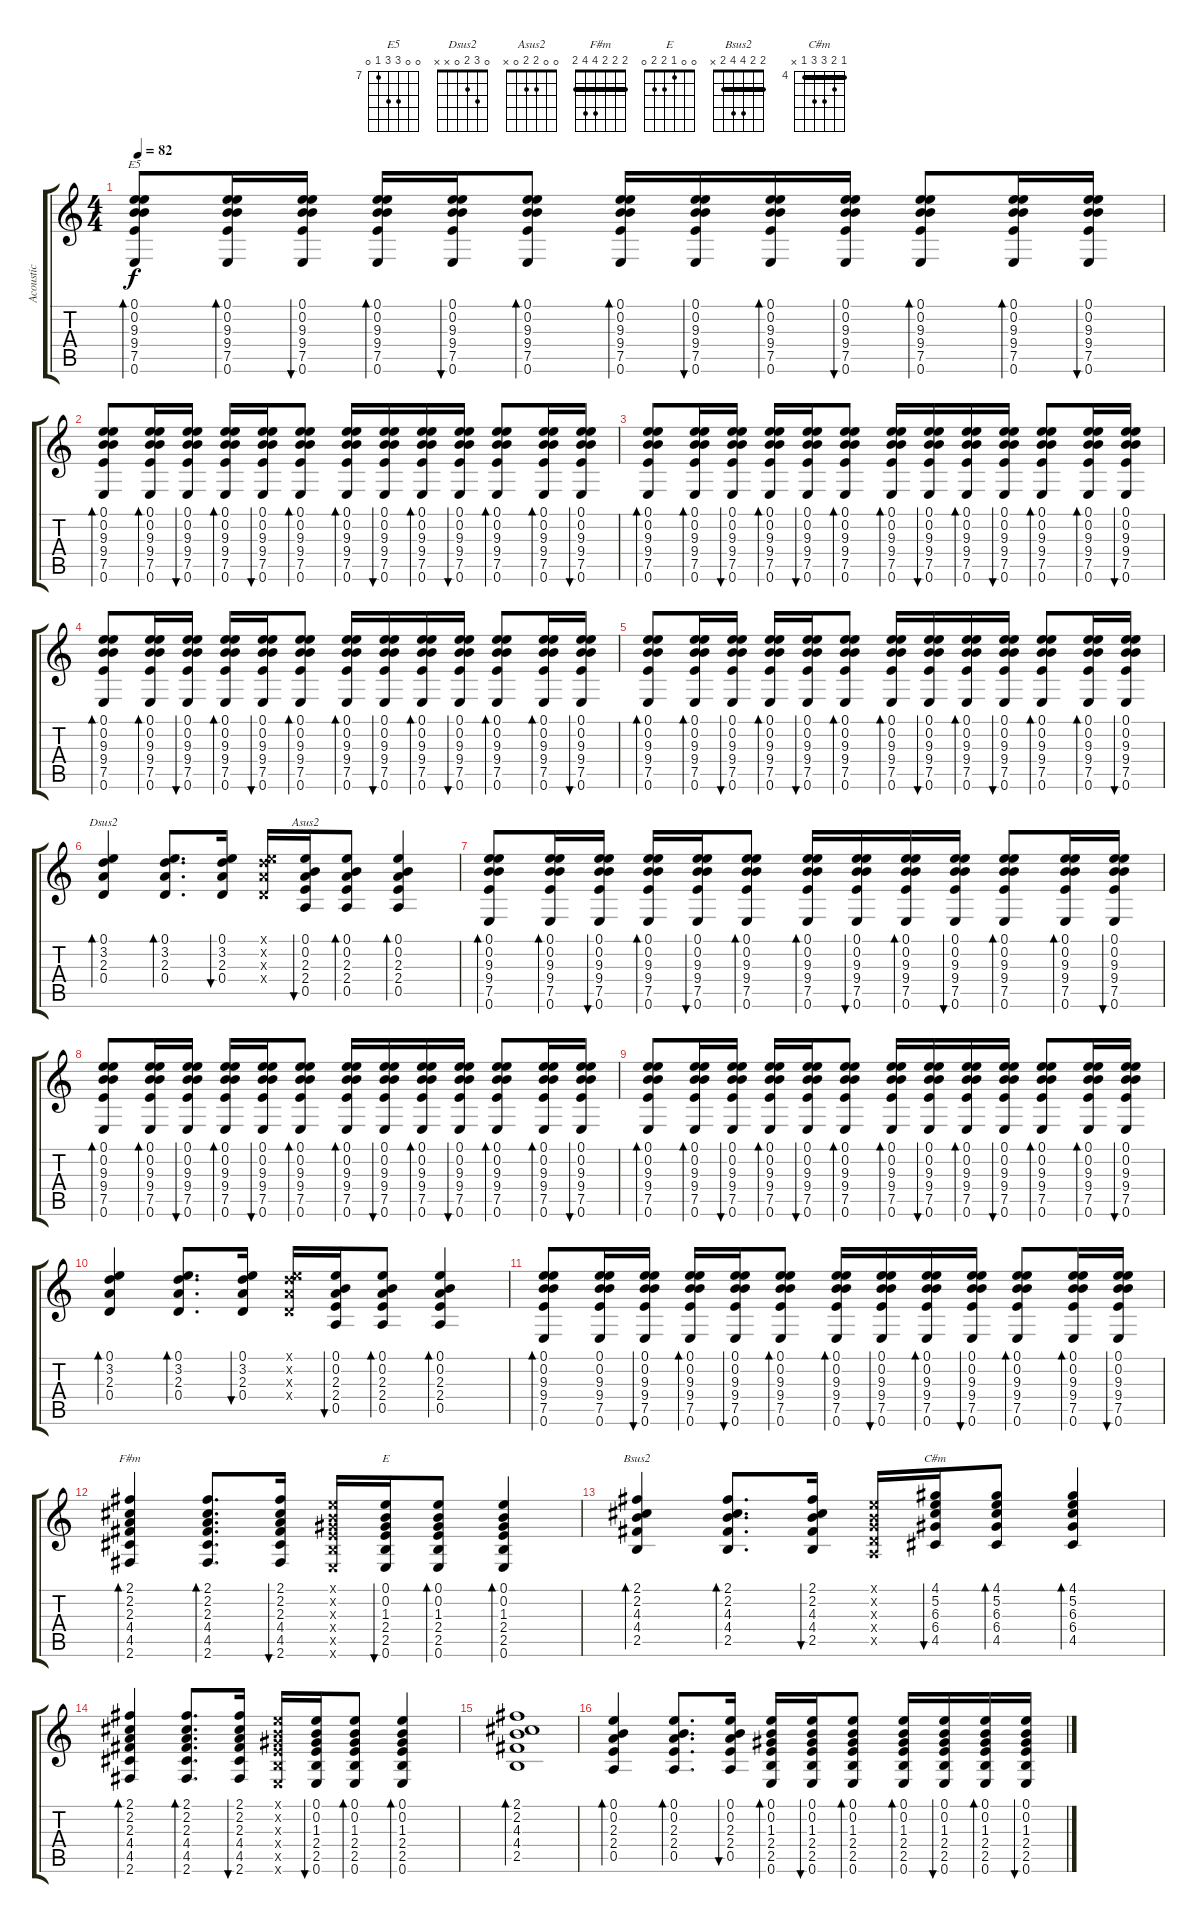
\track ("Acoustic" "Acoustic") {instrument acousticguitarsteel}
\staff {score tabs}
\tuning (E4 B3 G3 D3 A2 E2) {hide}
\chord ("E5" 0 0 9 9 7 0) {firstfret 7}
\chord ("Dsus2" 0 3 2 0 x x)
\chord ("Asus2" 0 0 2 2 0 x)
\chord ("F#m" 2 2 2 4 4 2) {barre 2}
\chord ("E" 0 0 1 2 2 0)
\chord ("Bsus2" 2 2 4 4 2 x) {barre 2}
\chord ("C#m" 4 5 6 6 4 x) {firstfret 4 barre 4}
\ts (4 4)
\tempo 82
\clef g2
\ks c
(0.1 0.2 9.3 9.4 7.5 0.6).8{bd 30 ch "E5" dy f} (0.1 0.2 9.3 9.4 7.5 0.6).16{bd 30} (0.1 0.2 9.3 9.4 7.5 0.6).16{bu 30} (0.1 0.2 9.3 9.4 7.5 0.6).16{bd 30} (0.1 0.2 9.3 9.4 7.5 0.6).16{bu 30} (0.1 0.2 9.3 9.4 7.5 0.6).8{bd 30} (0.1 0.2 9.3 9.4 7.5 0.6).16{bd 30} (0.1 0.2 9.3 9.4 7.5 0.6).16{bu 30} (0.1 0.2 9.3 9.4 7.5 0.6).16{bd 30} (0.1 0.2 9.3 9.4 7.5 0.6).16{bu 30} (0.1 0.2 9.3 9.4 7.5 0.6).8{bd 30} (0.1 0.2 9.3 9.4 7.5 0.6).16{bd 30} (0.1 0.2 9.3 9.4 7.5 0.6).16{bu 30} |
(0.1 0.2 9.3 9.4 7.5 0.6).8{bd 30} (0.1 0.2 9.3 9.4 7.5 0.6).16{bd 30} (0.1 0.2 9.3 9.4 7.5 0.6).16{bu 30} (0.1 0.2 9.3 9.4 7.5 0.6).16{bd 30} (0.1 0.2 9.3 9.4 7.5 0.6).16{bu 30} (0.1 0.2 9.3 9.4 7.5 0.6).8{bd 30} (0.1 0.2 9.3 9.4 7.5 0.6).16{bd 30} (0.1 0.2 9.3 9.4 7.5 0.6).16{bu 30} (0.1 0.2 9.3 9.4 7.5 0.6).16{bd 30} (0.1 0.2 9.3 9.4 7.5 0.6).16{bu 30} (0.1 0.2 9.3 9.4 7.5 0.6).8{bd 30} (0.1 0.2 9.3 9.4 7.5 0.6).16{bd 30} (0.1 0.2 9.3 9.4 7.5 0.6).16{bu 30} |
(0.1 0.2 9.3 9.4 7.5 0.6).8{bd 30} (0.1 0.2 9.3 9.4 7.5 0.6).16{bd 30} (0.1 0.2 9.3 9.4 7.5 0.6).16{bu 30} (0.1 0.2 9.3 9.4 7.5 0.6).16{bd 30} (0.1 0.2 9.3 9.4 7.5 0.6).16{bu 30} (0.1 0.2 9.3 9.4 7.5 0.6).8{bd 30} (0.1 0.2 9.3 9.4 7.5 0.6).16{bd 30} (0.1 0.2 9.3 9.4 7.5 0.6).16{bu 30} (0.1 0.2 9.3 9.4 7.5 0.6).16{bd 30} (0.1 0.2 9.3 9.4 7.5 0.6).16{bu 30} (0.1 0.2 9.3 9.4 7.5 0.6).8{bd 30} (0.1 0.2 9.3 9.4 7.5 0.6).16{bd 30} (0.1 0.2 9.3 9.4 7.5 0.6).16{bu 30} |
(0.1 0.2 9.3 9.4 7.5 0.6).8{bd 30} (0.1 0.2 9.3 9.4 7.5 0.6).16{bd 30} (0.1 0.2 9.3 9.4 7.5 0.6).16{bu 30} (0.1 0.2 9.3 9.4 7.5 0.6).16{bd 30} (0.1 0.2 9.3 9.4 7.5 0.6).16{bu 30} (0.1 0.2 9.3 9.4 7.5 0.6).8{bd 30} (0.1 0.2 9.3 9.4 7.5 0.6).16{bd 30} (0.1 0.2 9.3 9.4 7.5 0.6).16{bu 30} (0.1 0.2 9.3 9.4 7.5 0.6).16{bd 30} (0.1 0.2 9.3 9.4 7.5 0.6).16{bu 30} (0.1 0.2 9.3 9.4 7.5 0.6).8{bd 30} (0.1 0.2 9.3 9.4 7.5 0.6).16{bd 30} (0.1 0.2 9.3 9.4 7.5 0.6).16{bu 30} |
(0.1 0.2 9.3 9.4 7.5 0.6).8{bd 30} (0.1 0.2 9.3 9.4 7.5 0.6).16{bd 30} (0.1 0.2 9.3 9.4 7.5 0.6).16{bu 30} (0.1 0.2 9.3 9.4 7.5 0.6).16{bd 30} (0.1 0.2 9.3 9.4 7.5 0.6).16{bu 30} (0.1 0.2 9.3 9.4 7.5 0.6).8{bd 30} (0.1 0.2 9.3 9.4 7.5 0.6).16{bd 30} (0.1 0.2 9.3 9.4 7.5 0.6).16{bu 30} (0.1 0.2 9.3 9.4 7.5 0.6).16{bd 30} (0.1 0.2 9.3 9.4 7.5 0.6).16{bu 30} (0.1 0.2 9.3 9.4 7.5 0.6).8{bd 30} (0.1 0.2 9.3 9.4 7.5 0.6).16{bd 30} (0.1 0.2 9.3 9.4 7.5 0.6).16{bu 30} |
(0.1 3.2 2.3 0.4).4{bd 30 ch "Dsus2"} (0.1 3.2 2.3 0.4).8{d bd 30} (0.1 3.2 2.3 0.4).16{bu 30} (0.1{x} 3.2{x} 2.3{x} 0.4{x}).16 (0.1 0.2 2.3 2.4 0.5).16{bu 30 ch "Asus2"} (0.1 0.2 2.3 2.4 0.5).8{bd 30} (0.1 0.2 2.3 2.4 0.5).4{bd 30} |
(0.1 0.2 9.3 9.4 7.5 0.6).8{bd 30} (0.1 0.2 9.3 9.4 7.5 0.6).16{bd 30} (0.1 0.2 9.3 9.4 7.5 0.6).16{bu 30} (0.1 0.2 9.3 9.4 7.5 0.6).16{bd 30} (0.1 0.2 9.3 9.4 7.5 0.6).16{bu 30} (0.1 0.2 9.3 9.4 7.5 0.6).8{bd 30} (0.1 0.2 9.3 9.4 7.5 0.6).16{bd 30} (0.1 0.2 9.3 9.4 7.5 0.6).16{bu 30} (0.1 0.2 9.3 9.4 7.5 0.6).16{bd 30} (0.1 0.2 9.3 9.4 7.5 0.6).16{bu 30} (0.1 0.2 9.3 9.4 7.5 0.6).8{bd 30} (0.1 0.2 9.3 9.4 7.5 0.6).16{bd 30} (0.1 0.2 9.3 9.4 7.5 0.6).16{bu 30} |
(0.1 0.2 9.3 9.4 7.5 0.6).8{bd 30} (0.1 0.2 9.3 9.4 7.5 0.6).16{bd 30} (0.1 0.2 9.3 9.4 7.5 0.6).16{bu 30} (0.1 0.2 9.3 9.4 7.5 0.6).16{bd 30} (0.1 0.2 9.3 9.4 7.5 0.6).16{bu 30} (0.1 0.2 9.3 9.4 7.5 0.6).8{bd 30} (0.1 0.2 9.3 9.4 7.5 0.6).16{bd 30} (0.1 0.2 9.3 9.4 7.5 0.6).16{bu 30} (0.1 0.2 9.3 9.4 7.5 0.6).16{bd 30} (0.1 0.2 9.3 9.4 7.5 0.6).16{bu 30} (0.1 0.2 9.3 9.4 7.5 0.6).8{bd 30} (0.1 0.2 9.3 9.4 7.5 0.6).16{bd 30} (0.1 0.2 9.3 9.4 7.5 0.6).16{bu 30} |
(0.1 0.2 9.3 9.4 7.5 0.6).8{bd 30} (0.1 0.2 9.3 9.4 7.5 0.6).16{bd 30} (0.1 0.2 9.3 9.4 7.5 0.6).16{bu 30} (0.1 0.2 9.3 9.4 7.5 0.6).16{bd 30} (0.1 0.2 9.3 9.4 7.5 0.6).16{bu 30} (0.1 0.2 9.3 9.4 7.5 0.6).8{bd 30} (0.1 0.2 9.3 9.4 7.5 0.6).16{bd 30} (0.1 0.2 9.3 9.4 7.5 0.6).16{bu 30} (0.1 0.2 9.3 9.4 7.5 0.6).16{bd 30} (0.1 0.2 9.3 9.4 7.5 0.6).16{bu 30} (0.1 0.2 9.3 9.4 7.5 0.6).8{bd 30} (0.1 0.2 9.3 9.4 7.5 0.6).16{bd 30} (0.1 0.2 9.3 9.4 7.5 0.6).16{bu 30} |
(0.1 3.2 2.3 0.4).4{bd 30} (0.1 3.2 2.3 0.4).8{d bd 30} (0.1 3.2 2.3 0.4).16{bu 30} (0.1{x} 3.2{x} 2.3{x} 0.4{x}).16 (0.1 0.2 2.3 2.4 0.5).16{bu 30} (0.1 0.2 2.3 2.4 0.5).8{bd 30} (0.1 0.2 2.3 2.4 0.5).4{bd 30} |
(0.1 0.2 9.3 9.4 7.5 0.6).8{bd 30} (0.1 0.2 9.3 9.4 7.5 0.6).16 (0.1 0.2 9.3 9.4 7.5 0.6).16{bu 30} (0.1 0.2 9.3 9.4 7.5 0.6).16{bd 30} (0.1 0.2 9.3 9.4 7.5 0.6).16{bu 30} (0.1 0.2 9.3 9.4 7.5 0.6).8{bd 30} (0.1 0.2 9.3 9.4 7.5 0.6).16{bd 30} (0.1 0.2 9.3 9.4 7.5 0.6).16{bu 30} (0.1 0.2 9.3 9.4 7.5 0.6).16{bd 30} (0.1 0.2 9.3 9.4 7.5 0.6).16{bu 30} (0.1 0.2 9.3 9.4 7.5 0.6).8{bd 30} (0.1 0.2 9.3 9.4 7.5 0.6).16{bd 30} (0.1 0.2 9.3 9.4 7.5 0.6).16{bu 30} |
(2.1 2.2 2.3 4.4 4.5 2.6).4{bd 30 ch "F#m"} (2.1 2.2 2.3 4.4 4.5 2.6).8{d bd 30} (2.1 2.2 2.3 4.4 4.5 2.6).16{bu 30} (0.1{x} 0.2{x} 1.3{x} 2.4{x} 2.5{x} 0.6{x}).16 (0.1 0.2 1.3 2.4 2.5 0.6).16{bu 30 ch "E"} (0.1 0.2 1.3 2.4 2.5 0.6).8{bd 30} (0.1 0.2 1.3 2.4 2.5 0.6).4{bd 30} |
(2.1 2.2 4.3 4.4 2.5).4{bd 30 ch "Bsus2"} (2.1 2.2 4.3 4.4 2.5).8{d bd 30} (2.1 2.2 4.3 4.4 2.5).16{bu 30} (0.1{x} 0.2{x} 0.3{x} 0.4{x} 0.5{x}).16 (4.1 5.2 6.3 6.4 4.5).16{bu 30 ch "C#m"} (4.1 5.2 6.3 6.4 4.5).8{bd 30} (4.1 5.2 6.3 6.4 4.5).4{bd 30} |
(2.1 2.2 2.3 4.4 4.5 2.6).4{bd 30} (2.1 2.2 2.3 4.4 4.5 2.6).8{d bd 30} (2.1 2.2 2.3 4.4 4.5 2.6).16{bu 30} (0.1{x} 0.2{x} 1.3{x} 2.4{x} 2.5{x} 0.6{x}).16 (0.1 0.2 1.3 2.4 2.5 0.6).16{bu 30} (0.1 0.2 1.3 2.4 2.5 0.6).8{bd 30} (0.1 0.2 1.3 2.4 2.5 0.6).4{bd 30} |
(2.1 2.2 4.3 4.4 2.5).1{bd 240} |
(0.1 0.2 2.3 2.4 0.5).4{bd 30} (0.1 0.2 2.3 2.4 0.5).8{d bd 30} (0.1 0.2 2.3 2.4 0.5).16{bu 30} (0.1 0.2 1.3 2.4 2.5 0.6).16{bd 30} (0.1 0.2 1.3 2.4 2.5 0.6).16{bu 30} (0.1 0.2 1.3 2.4 2.5 0.6).8{bd 30} (0.1 0.2 1.3 2.4 2.5 0.6).16{bd 30} (0.1 0.2 1.3 2.4 2.5 0.6).16{bu 30} (0.1 0.2 1.3 2.4 2.5 0.6).16{bd 30} (0.1 0.2 1.3 2.4 2.5 0.6).16{bu 30}
